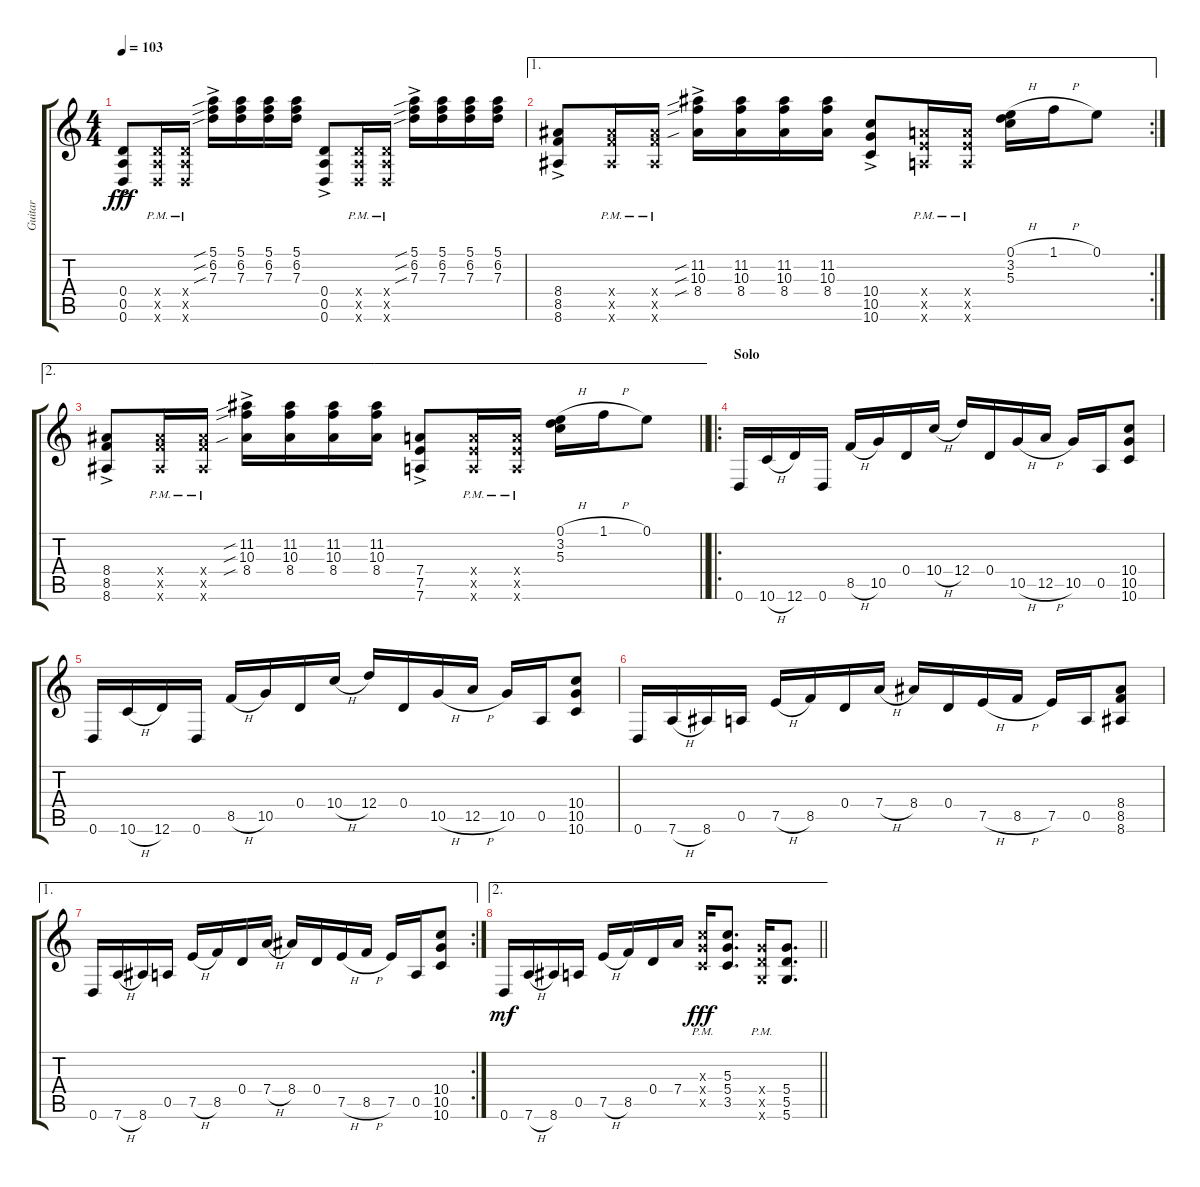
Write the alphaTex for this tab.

\track ("Guitar" "Guitar") {instrument distortionguitar}
\staff {score tabs}
\tuning (E4 B3 G3 D3 A2 D2) {hide}
\ts (4 4)
\tempo 103
\clef g2
\ks c
(0.4{ac} 0.5{ac} 0.6{ac}).8{dy fff} (0.4{x} 0.5{x} 0.6{pm x}).16 (0.4{pm x} 0.5{pm x} 0.6{pm x}).16 (5.1{sib ac} 6.2{sib ac} 7.3{sib ac}).16 (5.1 6.2 7.3).16 (5.1 6.2 7.3).16 (5.1 6.2 7.3).16 (0.4{ac} 0.5{ac} 0.6{ac}).8 (0.4{x} 0.5{x} 0.6{pm x}).16 (0.4{pm x} 0.5{pm x} 0.6{pm x}).16 (5.1{sib ac} 6.2{sib ac} 7.3{sib ac}).16 (5.1 6.2 7.3).16 (5.1 6.2 7.3).16 (5.1 6.2 7.3).16 |
\ae 1
\rc 2
(8.4{ac} 8.5{ac} 8.6{ac}).8 (8.4{x} 8.5{x} 8.6{pm x}).16 (8.4{pm x} 8.5{pm x} 8.6{pm x}).16 (11.2{sib ac} 10.3{sib ac} 8.4{sib}).16 (11.2 10.3 8.4).16 (11.2 10.3 8.4).16 (11.2 10.3 8.4).16 (10.4{ac} 10.5{ac} 10.6{ac}).8 (7.4{x} 7.5{x} 7.6{pm x}).16 (7.4{pm x} 7.5{pm x} 7.6{pm x}).16 (0.1{h} 3.2 5.3).16 1.1{h}.16 0.1.8 |
\ae 2
\barLineRight lightlight
(8.4{ac} 8.5{ac} 8.6{ac}).8 (8.4{x} 8.5{x} 8.6{pm x}).16 (8.4{pm x} 8.5{pm x} 8.6{pm x}).16 (11.2{sib ac} 10.3{sib ac} 8.4{sib}).16 (11.2 10.3 8.4).16 (11.2 10.3 8.4).16 (11.2 10.3 8.4).16 (7.4{ac} 7.5{ac} 7.6{ac}).8 (7.4{x} 7.5{x} 7.6{pm x}).16 (7.4{pm x} 7.5{pm x} 7.6{pm x}).16 (0.1{h} 3.2 5.3).16 1.1{h}.16 0.1.8 |
\ro
\section ("" "Solo")
0.6.16{instrument distortionguitar} 10.6{h}.16 12.6.16 0.6.16 8.5{h}.16 10.5.16 0.4.16 10.4{h}.16 12.4.16 0.4.16 10.5{h}.16 12.5{h}.16 10.5.16 0.5.16 (10.4 10.5 10.6).8 |
0.6.16{instrument distortionguitar} 10.6{h}.16 12.6.16 0.6.16 8.5{h}.16 10.5.16 0.4.16 10.4{h}.16 12.4.16 0.4.16 10.5{h}.16 12.5{h}.16 10.5.16 0.5.16 (10.4 10.5 10.6).8 |
0.6.16 7.6{h}.16 8.6.16 0.5.16 7.5{h}.16 8.5.16 0.4.16 7.4{h}.16 8.4.16 0.4.16 7.5{h}.16 8.5{h}.16 7.5.16 0.5.16 (8.4 8.5 8.6).8 |
\ae 1
\rc 2
0.6.16 7.6{h}.16 8.6.16 0.5.16 7.5{h}.16 8.5.16 0.4.16 7.4{h}.16 8.4.16 0.4.16 7.5{h}.16 8.5{h}.16 7.5.16 0.5.16 (10.4 10.5 10.6).8 |
\ae 2
\barLineRight lightlight
0.6.16{dy mf} 7.6{h}.16 8.6.16 0.5.16 7.5{h}.16 8.5.16 0.4.16 7.4.16 (5.3{pm x} 5.4{pm x} 3.5{pm x}).16{dy fff} (5.3 5.4 3.5).8{d} (5.4{pm x} 5.5{pm x} 5.6{pm x}).16 (5.4 5.5 5.6).8{d}
